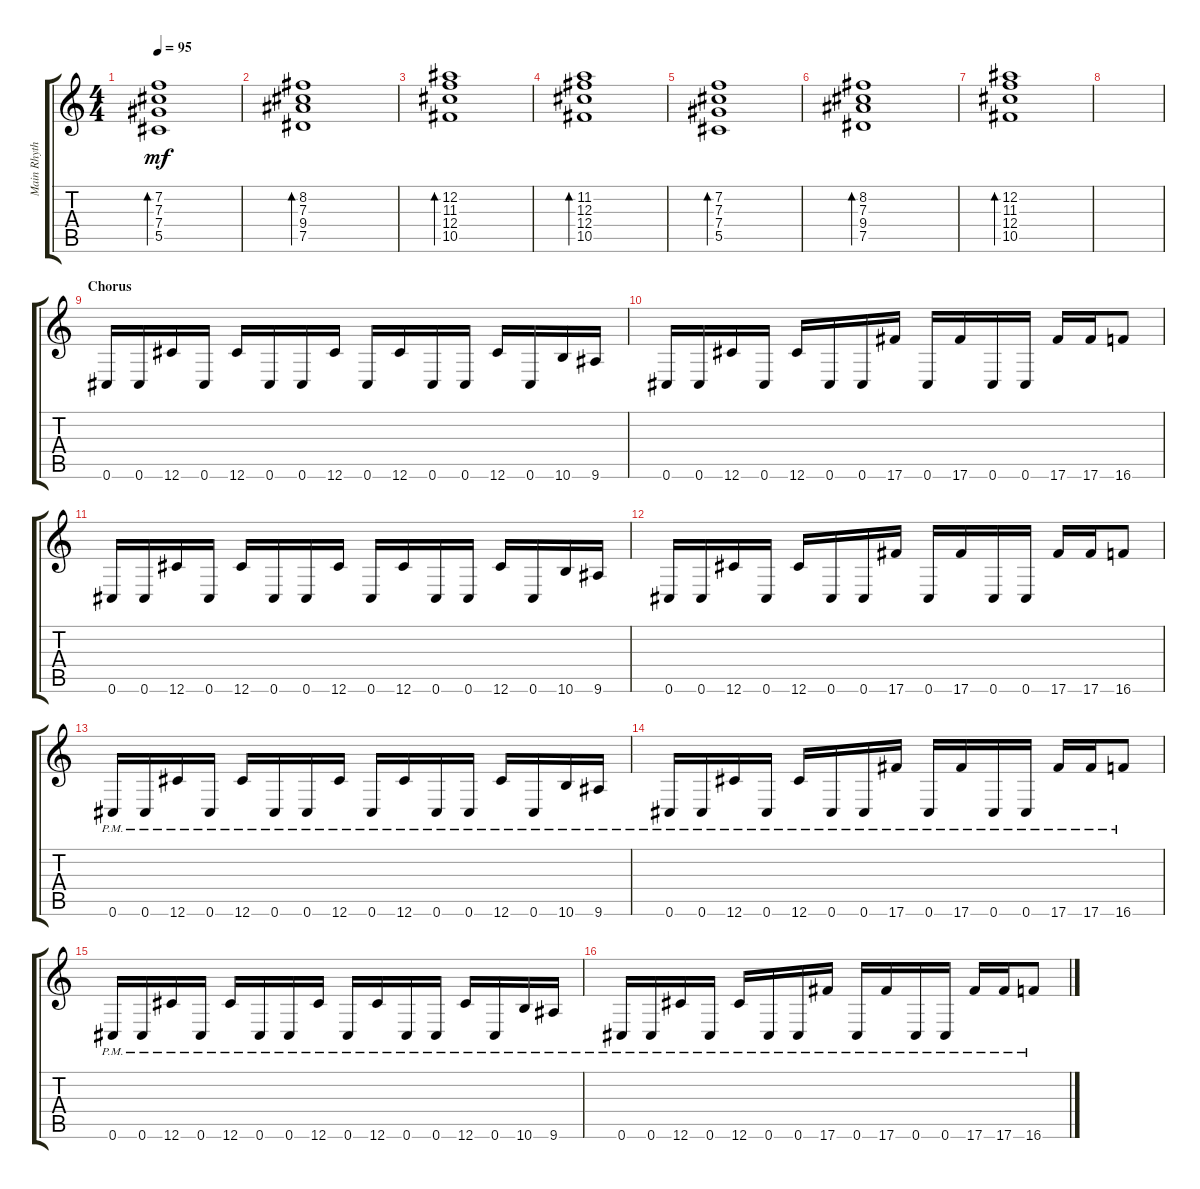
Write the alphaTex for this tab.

\track ("Main Rhythm Guitar" "Main Rhyth") {instrument electricguitarclean}
\staff {score tabs}
\tuning (Eb4 Bb3 Gb3 Db3 Ab2 Db2) {hide}
\ts (4 4)
\tempo 95
\clef g2
\ks c
(7.2 7.3 7.4 5.5).1{bd 120 dy mf} |
(8.2 7.3 9.4 7.5).1{bd 120} |
(12.2 11.3 12.4 10.5).1{bd 120} |
(11.2 12.3 12.4 10.5).1{bd 120} |
(7.2 7.3 7.4 5.5).1{bd 120} |
(8.2 7.3 9.4 7.5).1{bd 120} |
(12.2 11.3 12.4 10.5).1{bd 120} |
|
\section ("" "Chorus")
0.6.16 0.6.16 12.6.16 0.6.16 12.6.16 0.6.16 0.6.16 12.6.16 0.6.16 12.6.16 0.6.16 0.6.16 12.6.16 0.6.16 10.6.16 9.6.16 |
0.6.16 0.6.16 12.6.16 0.6.16 12.6.16 0.6.16 0.6.16 17.6.16 0.6.16 17.6.16 0.6.16 0.6.16 17.6.16 17.6.16 16.6.8 |
0.6.16 0.6.16 12.6.16 0.6.16 12.6.16 0.6.16 0.6.16 12.6.16 0.6.16 12.6.16 0.6.16 0.6.16 12.6.16 0.6.16 10.6.16 9.6.16 |
0.6.16 0.6.16 12.6.16 0.6.16 12.6.16 0.6.16 0.6.16 17.6.16 0.6.16 17.6.16 0.6.16 0.6.16 17.6.16 17.6.16 16.6.8 |
0.6{pm}.16 0.6{pm}.16 12.6{pm}.16 0.6{pm}.16 12.6{pm}.16 0.6{pm}.16 0.6{pm}.16 12.6{pm}.16 0.6{pm}.16 12.6{pm}.16 0.6{pm}.16 0.6{pm}.16 12.6{pm}.16 0.6{pm}.16 10.6{pm}.16 9.6{pm}.16 |
0.6{pm}.16 0.6{pm}.16 12.6{pm}.16 0.6{pm}.16 12.6{pm}.16 0.6{pm}.16 0.6{pm}.16 17.6{pm}.16 0.6{pm}.16 17.6{pm}.16 0.6{pm}.16 0.6{pm}.16 17.6{pm}.16 17.6{pm}.16 16.6{pm}.8 |
0.6{pm}.16 0.6{pm}.16 12.6{pm}.16 0.6{pm}.16 12.6{pm}.16 0.6{pm}.16 0.6{pm}.16 12.6{pm}.16 0.6{pm}.16 12.6{pm}.16 0.6{pm}.16 0.6{pm}.16 12.6{pm}.16 0.6{pm}.16 10.6{pm}.16 9.6{pm}.16 |
0.6{pm}.16 0.6{pm}.16 12.6{pm}.16 0.6{pm}.16 12.6{pm}.16 0.6{pm}.16 0.6{pm}.16 17.6{pm}.16 0.6{pm}.16 17.6{pm}.16 0.6{pm}.16 0.6{pm}.16 17.6{pm}.16 17.6{pm}.16 16.6{pm}.8
